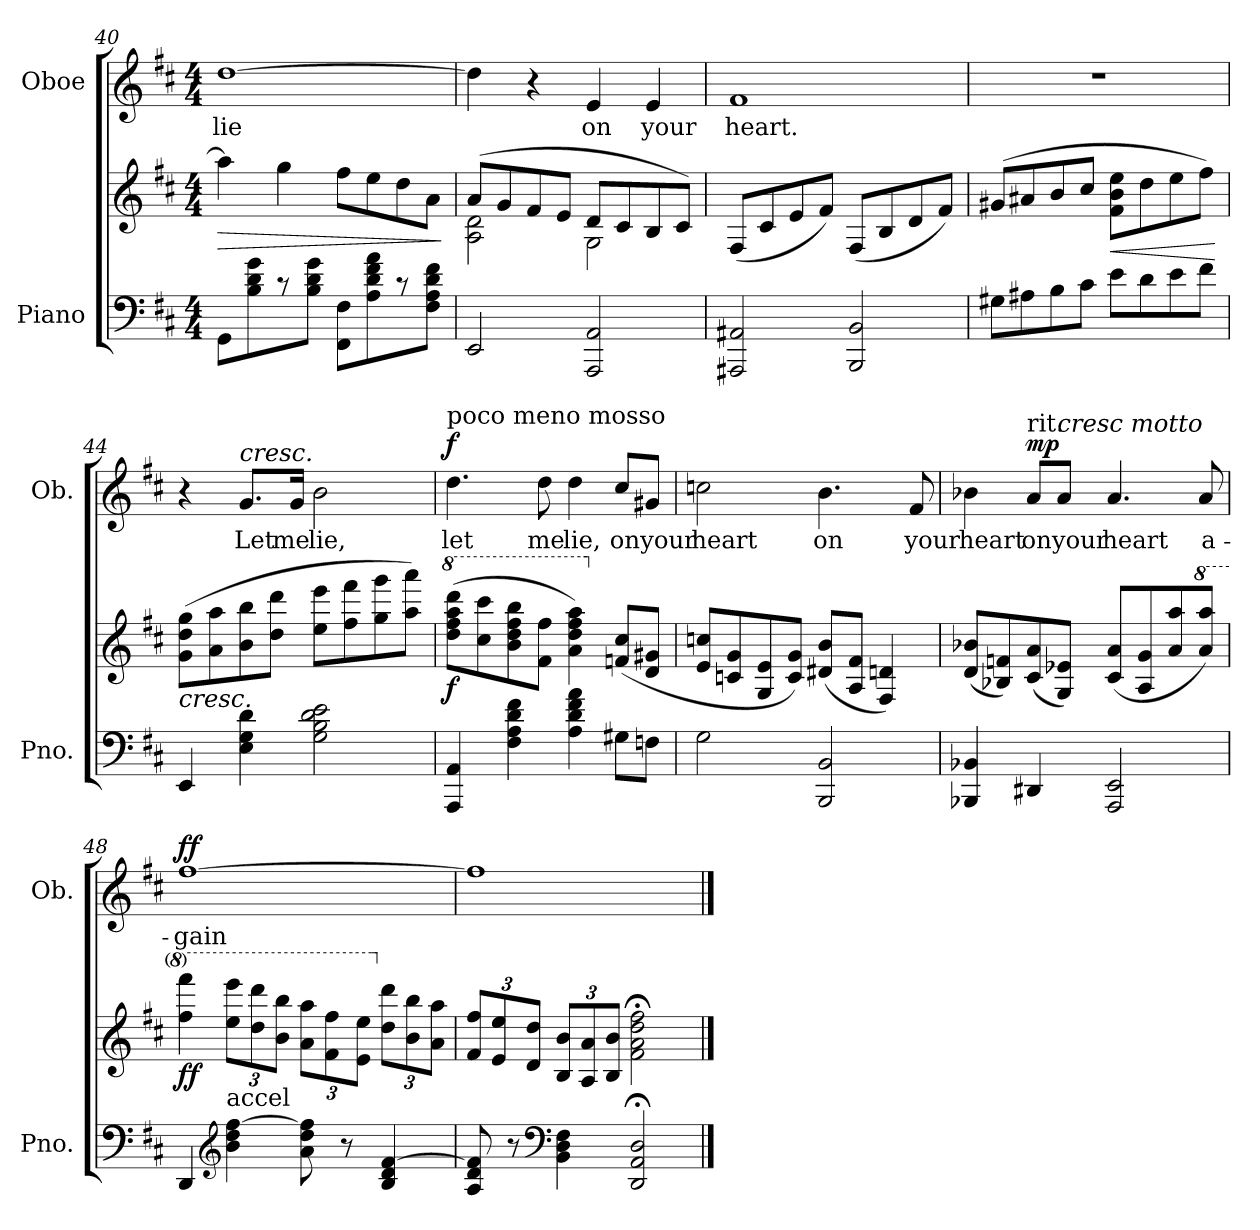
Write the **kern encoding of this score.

**kern	**kern	**dynam	**kern	**text	**dynam
*part2	*part2	*part2	*part1	*part1	*part1
*staff3	*staff2	*staff2/3	*staff1	*staff1	*staff1
*I"Piano	*	*	*I"Oboe	*	*
*I'Pno.	*	*	*I'Ob.	*	*
*clefF4	*clefG2	*	*clefG2	*	*
*k[f#c#]	*k[f#c#]	*	*k[f#c#]	*	*
*M4/4	*M4/4	*	*M4/4	*	*
=40	=40	=40	=40	=40	=40
!	!	!LO:HP:b	!	!LO:LY:b	!
8GG\L	4aa\]	>	[1dd	lie	.
8B\ 8d\ 8g\	.	.	.	.	.
8r	4gg\	.	.	.	.
8B\ 8d\ 8g\J	.	.	.	.	.
8FF#\ 8F#\L	8ff#\L	.	.	.	.
8A\ 8d\ 8f#\ 8a\	8ee\	.	.	.	.
8r	8dd\	.	.	.	.
8F#\ 8A\ 8d\ 8f#\J	8a\J	.	.	.	.
.	.	]	.	.	.
=41	=41	=41	=41	=41	=41
*	*^	*	*	*	*
2EE/	(8a/L	2A\ 2d\	.	4dd\]	.	.
.	8g/	.	.	.	.	.
.	8f#/	.	.	4r	.	.
.	8e/J	.	.	.	.	.
!	!	!	!	!	!LO:LY:b	!
2AAA/ 2AA/	8d/L	2G\	.	4e/	on	.
.	8c#/	.	.	.	.	.
!	!	!	!	!	!LO:LY:b	!
.	8B/	.	.	4e/	your	.
.	8c#/J)	.	.	.	.	.
*	*v	*v	*	*	*	*
=42	=42	=42	=42	=42	=42
!	!	!	!	!LO:LY:b	!
2AAA#X/ 2AA#X/	(8F#/L	.	1f#	heart.	.
.	8c#/	.	.	.	.
.	8e/	.	.	.	.
.	8f#/J)	.	.	.	.
2BBB/ 2BB/	(8F#/L	.	.	.	.
.	8B/	.	.	.	.
.	8d/	.	.	.	.
.	8f#/J)	.	.	.	.
!!LO:LB:g=z
=43	=43	=43	=43	=43	=43
8G#X\L	(8g#X/L	.	1r	.	.
8A#X\	8a#X/	.	.	.	.
8B\	8b/	.	.	.	.
8c#\J	8cc#/J	.	.	.	.
!	!	!LO:HP:b	!	!	!
8e\L	8f#\ 8b\ 8ee\L	<	.	.	.
8d\	8dd\	.	.	.	.
8e\	8ee\	.	.	.	.
8f#\J	8ff#\J)	.	.	.	.
.	.	[	.	.	.
=44	=44	=44	=44	=44	=44
!	!LO:TX:b:i:t=cresc.	!	!	!	!
4EE/	(8g\ 8dd\ 8gg\L	.	4r	.	.
.	8a\ 8aa\	.	.	.	.
!	!	!	!LO:TX:a:i:t=cresc.	!	!
!	!	!	!	!LO:LY:b	!
4E\ 4G\ 4d\	8b\ 8bb\	.	8.g/L	Let	.
.	8dd\ 8ddd\J	.	.	.	.
!	!	!	!	!LO:LY:b	!
.	.	.	16g/Jk	me	.
!	!	!	!	!LO:LY:b	!
2G\ 2B\ 2d\ 2e\	8ee\ 8eee\L	.	2b\	lie,	.
.	8ff#\ 8fff#\	.	.	.	.
.	8gg\ 8ggg\	.	.	.	.
.	8aa\ 8aaa\J)	.	.	.	.
=45	=45	=45	=45	=45	=45
*	*8va	*	*	*	*
!	!	!	!LO:TX:a:t=poco meno mosso	!	!
!	!	!LO:DY:b	!	!LO:LY:b	!LO:DY:a
4AAA/ 4AA/	(8ddd\ 8fff#\ 8aaa\ 8dddd\L	f	4.dd\	let	f
.	8ccc#\ 8cccc#\	.	.	.	.
4F#\ 4A\ 4d\ 4f#\	8bb\ 8ddd\ 8fff#\ 8bbb\	.	.	.	.
!	!	!	!	!LO:LY:b	!
.	8ff#\ 8fff#\J	.	8dd\	me	.
!	!	!	!	!LO:LY:b	!
4A\ 4d\ 4f#\ 4a\	4aa\ 4ddd\ 4fff#\ 4aaa\)	.	4dd\	lie,	.
*	*X8va	*	*	*	*
!	!	!	!	!LO:LY:b	!
8G#X\L	(8fn/ 8cc#/L	.	8cc#/L	on	.
!	!	!	!	!LO:LY:b	!
8Fn\J	8d/ 8g#X/J	.	8g#X/J	your	.
!!LO:LB:g=z
=46	=46	=46	=46	=46	=46
!	!	!	!	!LO:LY:b	!
2G\	8e/ 8ccn/L	.	2ccn\	heart	.
.	8cn/ 8g/	.	.	.	.
.	8G/ 8e/	.	.	.	.
.	8c/ 8g/J)	.	.	.	.
!	!	!	!	!LO:LY:b	!
2BBB/ 2BB/	(8d#X/ 8b/L	.	4.b\	on	.
.	8A/ 8f#/J	.	.	.	.
.	4F#/ 4dn/)	.	.	.	.
!	!	!	!	!LO:LY:b	!
.	.	.	8f#/	your	.
=47	=47	=47	=47	=47	=47
!	!	!	!	!LO:LY:b	!
4BBB-X/ 4BB-X/	(8d/ 8b-X/L	.	4b-X\	heart	.
.	8B-X/ 8fn/)	.	.	.	.
!	!	!	!LO:TX:a:t=rit.	!	!
!	!	!	!	!LO:LY:b	!LO:DY:a
4DD#X/	(8c#/ 8a/	.	8a/L	on	mp
!	!	!	!LO:TX:a:i:t=cresc motto	!	!
!	!	!	!	!LO:LY:b	!
.	8G/ 8e-X/J)	.	8a/J	your	.
!	!	!	!	!LO:LY:b	!
2AAA/ 2EE/	(8c#/ 8a/L	.	4.a/	heart	.
.	8A/ 8g/	.	.	.	.
.	8a/ 8aa/	.	.	.	.
*	*8va	*	*	*	*
!	!	!	!	!LO:LY:b	!
.	8aa/ 8aaa/J)	.	8a/	a-	.
=48	=48	=48	=48	=48	=48
!	!	!LO:DY:b	!	!LO:LY:b	!LO:DY:a
4DD/	4fff#\ 4ffff#\	ff	[1ff#	-gain	ff
*clefG2	*	*	*	*	*
*	*Xbrackettup	*	*	*	*
!	!LO:TX:b:t=accel	!	!	!	!
4b\ 4dd\ [4ff#\	12eee\ 12eeee\L	.	.	.	.
.	12ddd\ 12dddd\	.	.	.	.
.	12bb\ 12bbb\J	.	.	.	.
8a\ 8dd\ 8ff#\]	12aa\ 12aaa\L	.	.	.	.
.	12ff#\ 12fff#\	.	.	.	.
8r	.	.	.	.	.
.	12ee\ 12eee\J	.	.	.	.
*	*X8va	*	*	*	*
4B/ 4d/ [4f#/	12dd\ 12ddd\L	.	.	.	.
.	12b\ 12bb\	.	.	.	.
.	12a\ 12aa\J	.	.	.	.
!!LO:PB:g=z
=49	=49	=49	=49	=49	=49
8A/ 8d/ 8f#/]	12f#/ 12ff#/L	.	1ff#]	.	.
.	12e/ 12ee/	.	.	.	.
8r	.	.	.	.	.
.	12d/ 12dd/J	.	.	.	.
*clefF4	*	*	*	*	*
4BB\ 4D\ 4F#\	12B/ 12b/L	.	.	.	.
.	12A/ 12a/	.	.	.	.
.	12B/ 12b/J	.	.	.	.
2DD/;< 2AA/;< 2D/;<	2f#\;< 2a\;< 2dd\;< 2ff#\;<	.	.	.	.
==	==	==	==	==	==
*-	*-	*-	*-	*-	*-
